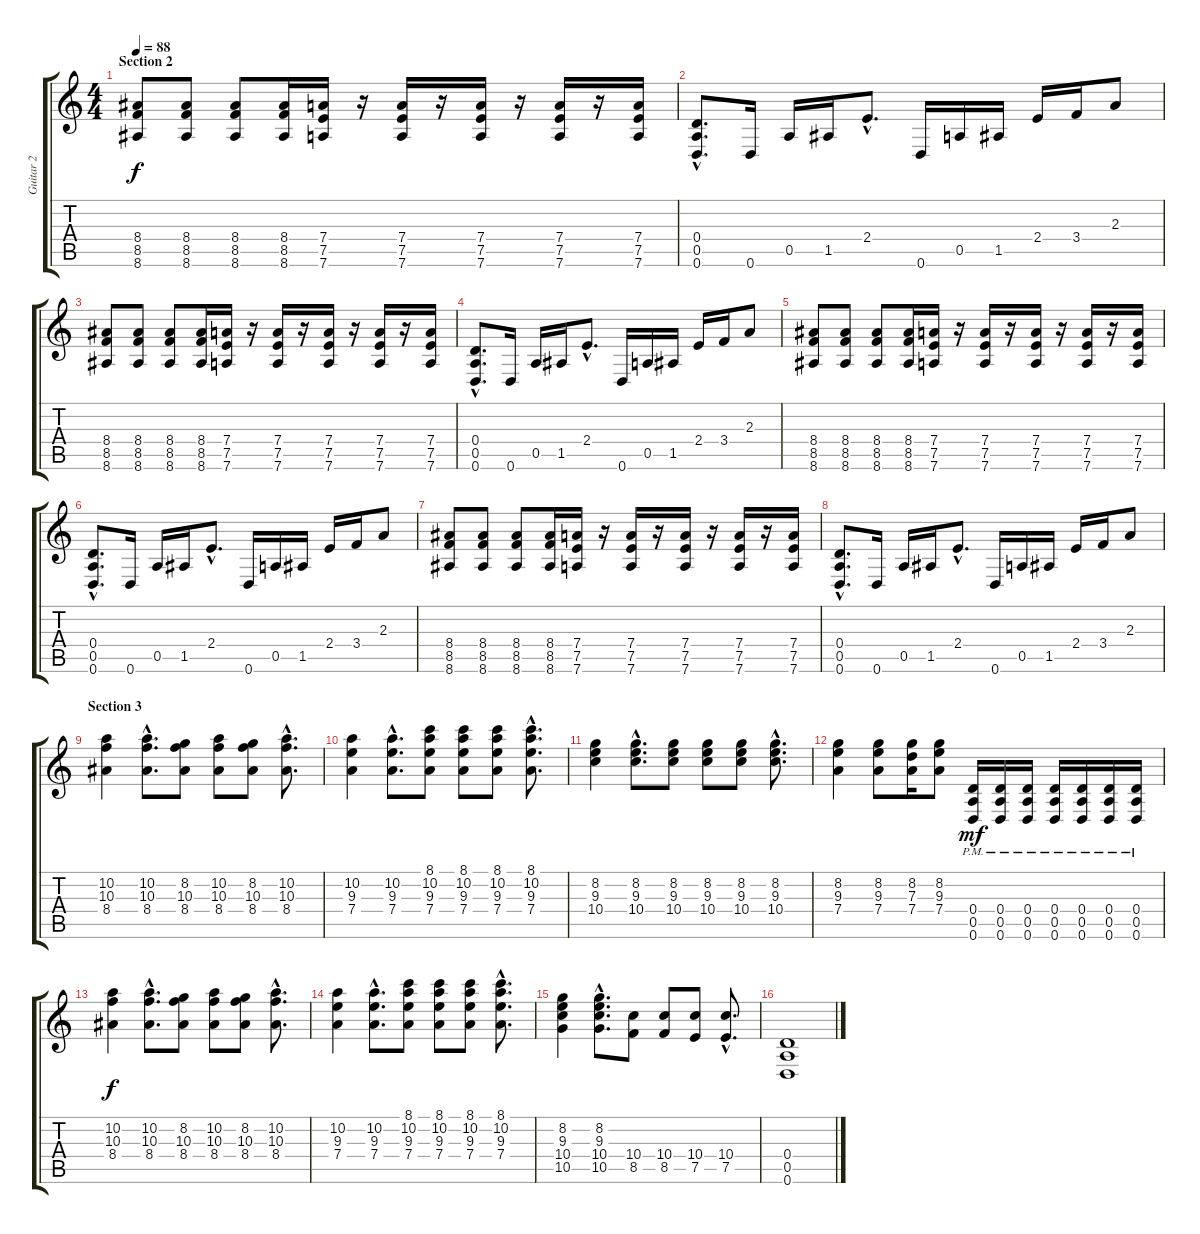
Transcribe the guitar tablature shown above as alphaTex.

\track ("Guitar 2" "Guitar 2") {instrument distortionguitar}
\staff {score tabs}
\tuning (E4 B3 G3 D3 A2 D2) {hide}
\ts (4 4)
\section ("" "Section 2")
\tempo 88
\clef g2
\ks c
(8.4 8.5 8.6).8{dy f} (8.4 8.5 8.6).8 (8.4 8.5 8.6).8 (8.4 8.5 8.6).16 (7.4 7.5 7.6).16 r.16 (7.4 7.5 7.6).16 r.16 (7.4 7.5 7.6).16 r.16 (7.4 7.5 7.6).16 r.16 (7.4 7.5 7.6).16 |
(0.4{hac} 0.5{hac} 0.6{hac}).8{d} 0.6.16 0.5.16 1.5.16 2.4{hac}.8{d} 0.6.16 0.5.16 1.5.16 2.4.16 3.4.16 2.3.8 |
(8.4 8.5 8.6).8 (8.4 8.5 8.6).8 (8.4 8.5 8.6).8 (8.4 8.5 8.6).16 (7.4 7.5 7.6).16 r.16 (7.4 7.5 7.6).16 r.16 (7.4 7.5 7.6).16 r.16 (7.4 7.5 7.6).16 r.16 (7.4 7.5 7.6).16 |
(0.4{hac} 0.5{hac} 0.6{hac}).8{d} 0.6.16 0.5.16 1.5.16 2.4{hac}.8{d} 0.6.16 0.5.16 1.5.16 2.4.16 3.4.16 2.3.8 |
(8.4 8.5 8.6).8 (8.4 8.5 8.6).8 (8.4 8.5 8.6).8 (8.4 8.5 8.6).16 (7.4 7.5 7.6).16 r.16 (7.4 7.5 7.6).16 r.16 (7.4 7.5 7.6).16 r.16 (7.4 7.5 7.6).16 r.16 (7.4 7.5 7.6).16 |
(0.4{hac} 0.5{hac} 0.6{hac}).8{d} 0.6.16 0.5.16 1.5.16 2.4{hac}.8{d} 0.6.16 0.5.16 1.5.16 2.4.16 3.4.16 2.3.8 |
(8.4 8.5 8.6).8 (8.4 8.5 8.6).8 (8.4 8.5 8.6).8 (8.4 8.5 8.6).16 (7.4 7.5 7.6).16 r.16 (7.4 7.5 7.6).16 r.16 (7.4 7.5 7.6).16 r.16 (7.4 7.5 7.6).16 r.16 (7.4 7.5 7.6).16 |
(0.4{hac} 0.5{hac} 0.6{hac}).8{d} 0.6.16 0.5.16 1.5.16 2.4{hac}.8{d} 0.6.16 0.5.16 1.5.16 2.4.16 3.4.16 2.3.8 |
\section ("" "Section 3")
(10.2 10.3 8.4).4 (10.2{hac} 10.3{hac} 8.4{hac}).8{d} (8.2 10.3 8.4).8 (10.2 10.3 8.4).8 (8.2 10.3 8.4).8 (10.2{hac} 10.3{hac} 8.4{hac}).8{d} |
(10.2 9.3 7.4).4 (10.2{hac} 9.3{hac} 7.4{hac}).8{d} (8.1 10.2 9.3 7.4).8 (8.1 10.2 9.3 7.4).8 (8.1 10.2 9.3 7.4).8 (8.1{hac} 10.2{hac} 9.3{hac} 7.4{hac}).8{d} |
(8.2 9.3 10.4).4 (8.2{hac} 9.3{hac} 10.4{hac}).8{d} (8.2 9.3 10.4).8 (8.2 9.3 10.4).8 (8.2 9.3 10.4).8 (8.2{hac} 9.3{hac} 10.4{hac}).8{d} |
(8.2 9.3 7.4).4 (8.2 9.3 7.4).8 (8.2 7.3 7.4).16 (8.2 9.3 7.4).8 (0.4{pm} 0.5{pm} 0.6{pm}).16{dy mf} (0.4{pm} 0.5{pm} 0.6{pm}).16 (0.4{pm} 0.5{pm} 0.6{pm}).16 (0.4{pm} 0.5{pm} 0.6{pm}).16 (0.4{pm} 0.5{pm} 0.6{pm}).16 (0.4{pm} 0.5{pm} 0.6{pm}).16 (0.4{pm} 0.5{pm} 0.6{pm}).16 |
(10.2 10.3 8.4).4{dy f} (10.2{hac} 10.3{hac} 8.4{hac}).8{d} (8.2 10.3 8.4).8 (10.2 10.3 8.4).8 (8.2 10.3 8.4).8 (10.2{hac} 10.3{hac} 8.4{hac}).8{d} |
(10.2 9.3 7.4).4 (10.2{hac} 9.3{hac} 7.4{hac}).8{d} (8.1 10.2 9.3 7.4).8 (8.1 10.2 9.3 7.4).8 (8.1 10.2 9.3 7.4).8 (8.1{hac} 10.2{hac} 9.3{hac} 7.4{hac}).8{d} |
(8.2 9.3 10.4 10.5).4 (8.2{hac} 9.3{hac} 10.4{hac} 10.5{hac}).8{d} (10.4 8.5).8 (10.4 8.5).8 (10.4 7.5).8 (10.4{hac} 7.5{hac}).8{d} |
(0.4 0.5 0.6).1
